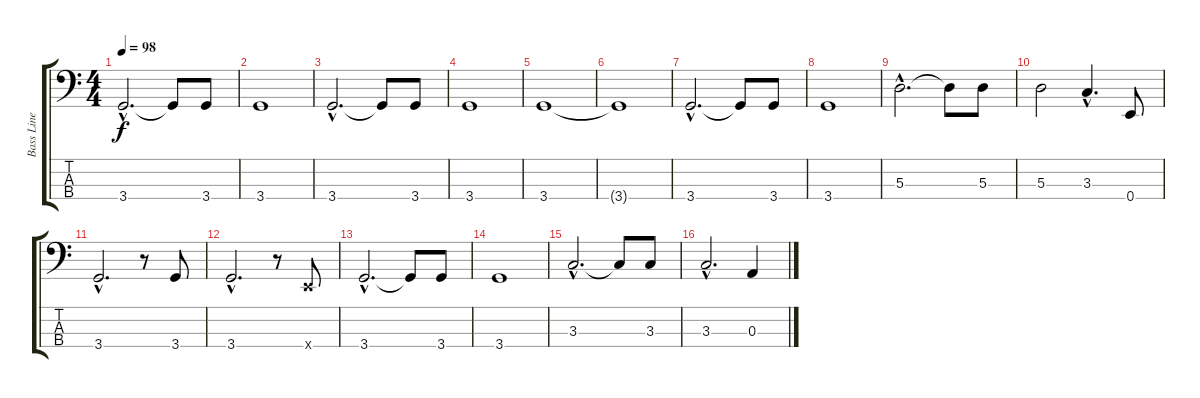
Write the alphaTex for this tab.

\track ("Bass Line" "Bass Line") {instrument electricbassfinger}
\staff {score tabs}
\tuning (G2 D2 A1 E1) {hide}
\ts (4 4)
\tempo 98
\clef f4
\ks c
3.4{hac}.2{d dy f instrument electricbassfinger} 3.4{t}.8 3.4.8 |
3.4.1 |
3.4{hac}.2{d} 3.4{t}.8 3.4.8 |
3.4.1 |
3.4.1 |
3.4{t}.1 |
3.4{hac}.2{d} 3.4{t}.8 3.4.8 |
3.4.1 |
5.3{hac}.2{d} 5.3{t}.8 5.3.8 |
5.3.2 3.3{hac}.4{d} 0.4.8 |
3.4{hac}.2{d} r.8 3.4.8 |
3.4{hac}.2{d} r.8 0.4{x}.8 |
3.4{hac}.2{d} 3.4{t}.8 3.4.8 |
3.4.1 |
3.3{hac}.2{d} 3.3{t}.8 3.3.8 |
3.3{hac}.2{d} 0.3.4
